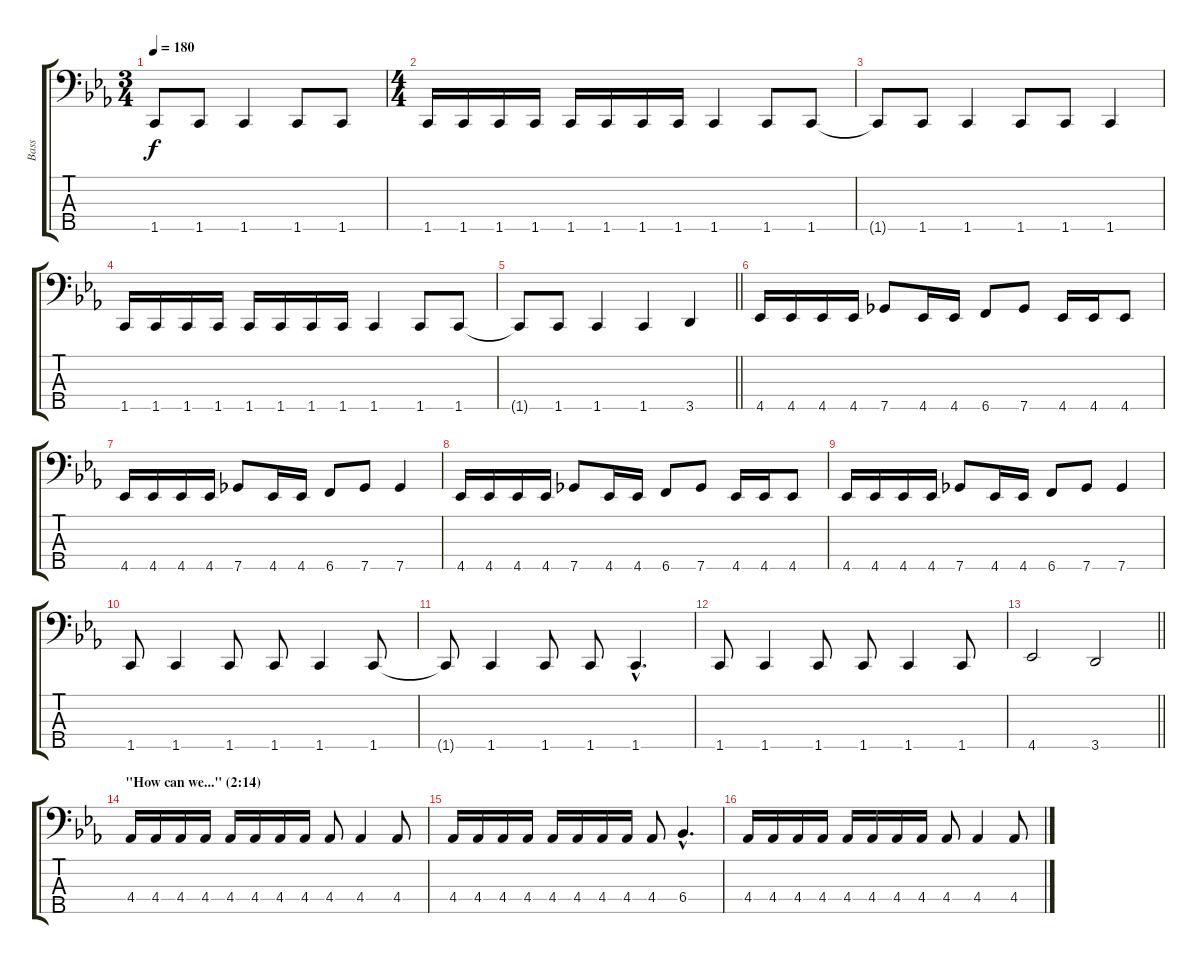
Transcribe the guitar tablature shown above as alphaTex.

\track ("Bass" "Bass") {instrument electricbassfinger}
\staff {score tabs}
\tuning (G2 D2 A1 E1 B0) {hide}
\ts (3 4)
\tempo 180
\clef f4
\ks eb
1.5{t}.8{dy f} 1.5.8 1.5.4 1.5.8 1.5.8 |
\ts (4 4)
1.5.16 1.5.16 1.5.16 1.5.16 1.5.16 1.5.16 1.5.16 1.5.16 1.5.4 1.5.8 1.5.8 |
1.5{t}.8 1.5.8 1.5.4 1.5.8 1.5.8 1.5.4 |
1.5.16 1.5.16 1.5.16 1.5.16 1.5.16 1.5.16 1.5.16 1.5.16 1.5.4 1.5.8 1.5.8 |
\barLineRight lightlight
1.5{t}.8 1.5.8 1.5.4 1.5.4 3.5.4 |
4.5.16 4.5.16 4.5.16 4.5.16 7.5.8 4.5.16 4.5.16 6.5.8 7.5.8 4.5.16 4.5.16 4.5.8 |
4.5.16 4.5.16 4.5.16 4.5.16 7.5.8 4.5.16 4.5.16 6.5.8 7.5.8 7.5.4 |
4.5.16 4.5.16 4.5.16 4.5.16 7.5.8 4.5.16 4.5.16 6.5.8 7.5.8 4.5.16 4.5.16 4.5.8 |
4.5.16 4.5.16 4.5.16 4.5.16 7.5.8 4.5.16 4.5.16 6.5.8 7.5.8 7.5.4 |
1.5.8 1.5.4 1.5.8 1.5.8 1.5.4 1.5.8 |
1.5{t}.8 1.5.4 1.5.8 1.5.8 1.5{hac}.4{d} |
1.5.8 1.5.4 1.5.8 1.5.8 1.5.4 1.5.8 |
\barLineRight lightlight
4.5.2 3.5.2 |
\section ("" "\"How can we...\" (2:14)")
4.4.16 4.4.16 4.4.16 4.4.16 4.4.16 4.4.16 4.4.16 4.4.16 4.4.8 4.4.4 4.4.8 |
4.4.16 4.4.16 4.4.16 4.4.16 4.4.16 4.4.16 4.4.16 4.4.16 4.4.8 6.4{hac}.4{d} |
4.4.16 4.4.16 4.4.16 4.4.16 4.4.16 4.4.16 4.4.16 4.4.16 4.4.8 4.4.4 4.4.8
